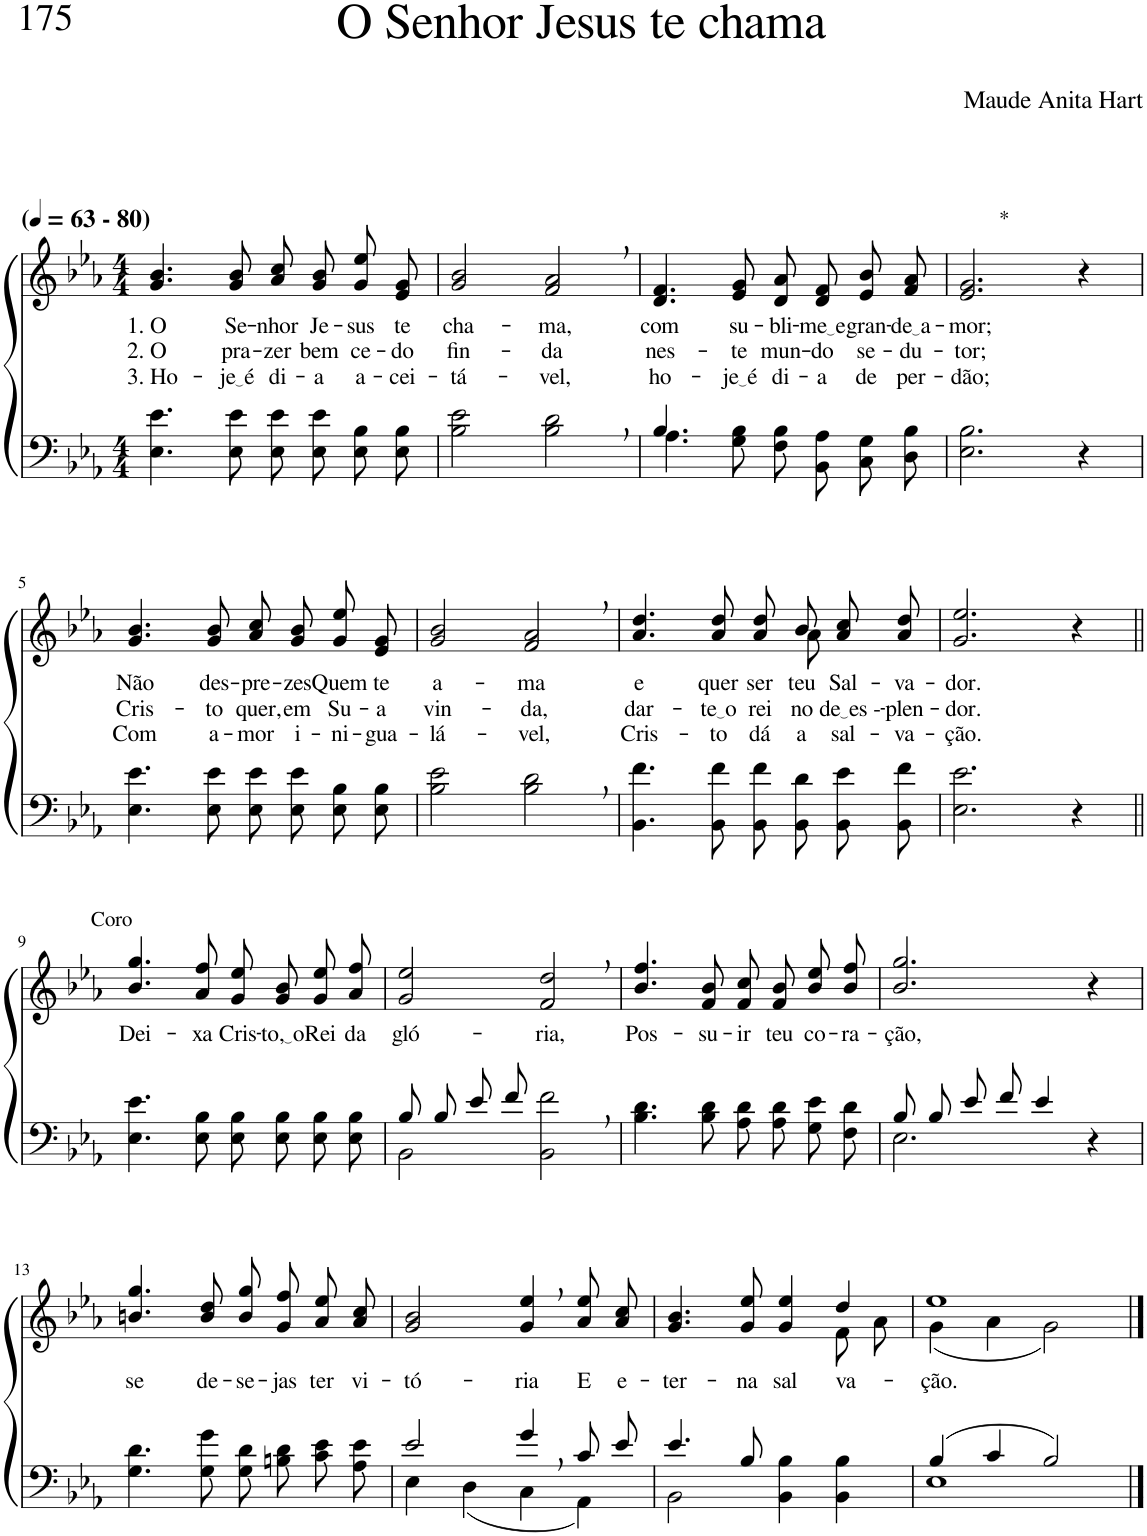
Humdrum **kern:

**kern	**kern	**text	**text	**text
*part2	*part1	*part1	*part1	*part1
*staff2	*staff1	*staff1	*staff1	*staff1
*I"Parte III e IV	*I"Parte I e II	*	*	*
*clefF4	*clefG2	*	*	*
*Trd2c3	*Trd2c3	*	*	*
*k[b-e-a-]	*k[b-e-a-]	*	*	*
*M4/4	*M4/4	*	*	*
*MM63	*MM63	*	*	*
=1	=1	=1	=1	=1
!	!LO:TX:a:B:t=(	!	!	!
!	!LO:TX:a:B:t=- 80)	!	!	!
!	!	!LO:LY:b	!LO:LY:b	!LO:LY:b
4.E-\ 4.e-\	4.g/ 4.b-/	1. O	2. O	3. Ho-
!	!	!LO:LY:b	!LO:LY:b	!LO:LY:b
8E-\ 8e-\	8g/ 8b-/	Se-	pra-	je é
!	!	!LO:LY:b	!LO:LY:b	!LO:LY:b
8E-\ 8e-\L	8a-/ 8cc/L	-nhor	-zer	di-
!	!	!LO:LY:b	!LO:LY:b	!LO:LY:b
8E-\ 8e-\J	8g/ 8b-/J	Je-	bem	-a
!	!	!LO:LY:b	!LO:LY:b	!LO:LY:b
8E-\ 8B-\L	8g/ 8ee-/L	-sus	ce-	a-
!	!	!LO:LY:b	!LO:LY:b	!LO:LY:b
8E-\ 8B-\J	8e-/ 8g/J	te	-do	-cei-
=2	=2	=2	=2	=2
!	!	!LO:LY:b	!LO:LY:b	!LO:LY:b
2B-\ 2e-\	2g/ 2b-/	cha-	fin-	-tá-
!	!	!LO:LY:b	!LO:LY:b	!LO:LY:b
2B-\, 2d\,	2f/, 2a-/,	-ma,	-da	-vel,
=3	=3	=3	=3	=3
*^	*	*	*	*
!	!	!	!LO:LY:b	!LO:LY:b	!LO:LY:b
4.B-/	4.A-\	4.d/ 4.f/	com	nes-	ho-
!	!	!	!LO:LY:b	!LO:LY:b	!LO:LY:b
2ryy	8G\ 8B-\	8e-/ 8g/	su-	-te	je é
!	!	!	!LO:LY:b	!LO:LY:b	!LO:LY:b
.	8F\ 8B-\L	8d/ 8a-/L	-bli-	mun-	di-
!	!	!	!LO:LY:b	!LO:LY:b	!LO:LY:b
.	8BB-\ 8A-\J	8d/ 8f/J	me e	-do	-a
!	!	!	!LO:LY:b	!LO:LY:b	!LO:LY:b
.	8C\ 8G\L	8e-/ 8b-/L	gran-	se-	de
!	!	!	!LO:LY:b	!LO:LY:b	!LO:LY:b
8ryy	8D\ 8B-\J	8f/ 8a-/J	de a	-du-	per-
=4	=4	=4	=4	=4	=4
!	!	!LO:TX:a:t=*	!	!	!
!	!	!	!LO:LY:b	!LO:LY:b	!LO:LY:b
*v	*v	*	*	*	*
2.E-\ 2.B-\	2.e-/ 2.g/	-mor;	-tor;	-dão;
4r	4r	.	.	.
!!LO:LB:g=z
=5	=5	=5	=5	=5
!	!	!LO:LY:b	!LO:LY:b	!LO:LY:b
4.E-\ 4.e-\	4.g/ 4.b-/	Não	Cris-	Com
!	!	!LO:LY:b	!LO:LY:b	!LO:LY:b
8E-\ 8e-\	8g/ 8b-/	des-	-to	a-
!	!	!LO:LY:b	!LO:LY:b	!LO:LY:b
8E-\ 8e-\L	8a-/ 8cc/L	-pre-	quer,	-mor
!	!	!LO:LY:b	!LO:LY:b	!LO:LY:b
8E-\ 8e-\J	8g/ 8b-/J	-zes	em	i-
!	!	!LO:LY:b	!LO:LY:b	!LO:LY:b
8E-\ 8B-\L	8g/ 8ee-/L	Quem	Su-	-ni-
!	!	!LO:LY:b	!LO:LY:b	!LO:LY:b
8E-\ 8B-\J	8e-/ 8g/J	te	-a	-gua-
=6	=6	=6	=6	=6
!	!	!LO:LY:b	!LO:LY:b	!LO:LY:b
2B-\ 2e-\	2g/ 2b-/	a-	vin-	-lá-
!	!	!LO:LY:b	!LO:LY:b	!LO:LY:b
2B-\, 2d\,	2f/, 2a-/,	-ma	-da,	-vel,
=7	=7	=7	=7	=7
!	!	!LO:LY:b	!LO:LY:b	!LO:LY:b
*	*^	*	*	*
4.BB-\ 4.f\	4.a-/ 4.dd/	8ryy	e	dar-	Cris-
!	!	!	!LO:LY:b	!LO:LY:b	!LO:LY:b
*	*v	*v	*	*	*
8BB-\ 8f\	8a-/ 8dd/	quer	te o	-to
!	!	!LO:LY:b	!LO:LY:b	!LO:LY:b
8BB-\ 8f\L	8a-/ 8dd/L	ser	rei-	dá
*	*^	*	*	*
!	!	!	!LO:LY:b	!LO:LY:b	!LO:LY:b
8BB-\ 8d\J	8b-/J	8a-\	teu	-no	a
!	!	!	!LO:LY:b	!LO:LY:b	!LO:LY:b
8BB-\ 8e-\L	8a-\ 8cc\L	4ryy	Sal-	de es -	sal-
!	!	!	!LO:LY:b	!LO:LY:b	!LO:LY:b
8BB-\ 8f\J	8a-\ 8dd\J	.	-va-	-plen-	-va-
*	*v	*v	*	*	*
=8	=8	=8	=8	=8
!	!	!LO:LY:b	!LO:LY:b	!LO:LY:b
2.E-\ 2.e-\	2.g/ 2.ee-/	-dor.	-dor.	-ção.
4r	4r	.	.	.
!!LO:LB:g=z
=9||	=9||	=9||	=9||	=9||
!	!LO:TX:a:t=Coro	!	!	!
!	!	!LO:LY:b	!	!
4.E-\ 4.e-\	4.b-/ 4.gg/	Dei-	.	.
!	!	!LO:LY:b	!	!
8E-\ 8B-\	8a-/ 8ff/	-xa	.	.
!	!	!LO:LY:b	!	!
8E-\ 8B-\L	8g/ 8ee-/L	Cris-	.	.
!	!	!LO:LY:b	!	!
8E-\ 8B-\J	8g/ 8b-/J	to, o	.	.
!	!	!LO:LY:b	!	!
8E-\ 8B-\L	8g\ 8ee-\L	Rei	.	.
!	!	!LO:LY:b	!	!
8E-\ 8B-\J	8a-\ 8ff\J	da	.	.
=10	=10	=10	=10	=10
*^	*	*	*	*
!	!	!	!LO:LY:b	!	!
8B-/L	2BB-\	2g/ 2ee-/	gló-	.	.
8B-/J	.	.	.	.	.
8e-/L	.	.	.	.	.
8f/J	.	.	.	.	.
!	!	!	!LO:LY:b	!	!
2ryy	2BB-\ 2f\	2f/, 2dd/,	-ria,	.	.
=11	=11	=11	=11	=11	=11
!	!	!	!LO:LY:b	!	!
*v	*v	*	*	*	*
4.B-\ 4.d\	4.b-/ 4.ff/	Pos-	.	.
!	!	!LO:LY:b	!	!
8B-\ 8d\	8f/ 8b-/	-su-	.	.
!	!	!LO:LY:b	!	!
8A-\ 8d\L	8f/ 8cc/L	-ir	.	.
!	!	!LO:LY:b	!	!
8A-\ 8d\J	8f/ 8b-/J	teu	.	.
!	!	!LO:LY:b	!	!
8G\ 8e-\L	8b-\ 8ee-\L	co-	.	.
!	!	!LO:LY:b	!	!
8F\ 8d\J	8b-\ 8ff\J	-ra-	.	.
=12	=12	=12	=12	=12
*^	*	*	*	*
!	!	!	!LO:LY:b	!	!
8B-/L	2.E-\	2.b-/ 2.gg/	-ção,	.	.
8B-/J	.	.	.	.	.
8e-/L	.	.	.	.	.
8f/J	.	.	.	.	.
4e-/	.	.	.	.	.
4r	4ryy	4r	.	.	.
!!LO:LB:g=z
=13	=13	=13	=13	=13	=13
!	!	!	!LO:LY:b	!	!
*v	*v	*	*	*	*
4.G\ 4.d\	4.bn/ 4.gg/	se	.	.
!	!	!LO:LY:b	!	!
8G\ 8g\	8b/ 8dd/	de-	.	.
!	!	!LO:LY:b	!	!
8G\ 8d\L	8b\ 8gg\L	-se-	.	.
!	!	!LO:LY:b	!	!
8Bn\ 8d\J	8g\ 8ff\J	-jas	.	.
!	!	!LO:LY:b	!	!
8c\ 8e-\L	8a-\ 8ee-\L	ter	.	.
!	!	!LO:LY:b	!	!
8A-\ 8e-\J	8a-\ 8cc\J	vi-	.	.
=14	=14	=14	=14	=14
*^	*	*	*	*
!	!	!	!LO:LY:b	!	!
2e-/	4E-\	2g/ 2b-/	-tó-	.	.
.	(4D\	.	.	.	.
!	!	!	!LO:LY:b	!	!
4g,/	4C\	4g/, 4ee-/,	-ria	.	.
!	!	!	!LO:LY:b	!	!
8c/L	4AA-\)	8a-\ 8ee-\L	E	.	.
!	!	!	!LO:LY:b	!	!
8e-/J	.	8a-\ 8cc\J	e-	.	.
=15	=15	=15	=15	=15	=15
!	!	!	!LO:LY:b	!	!
*	*	*^	*	*	*
4.e-/	2BB-\	4.g/ 4.b-/	2.ryy	-ter-	.	.
!	!	!	!	!LO:LY:b	!	!
8B-/	.	8g/ 8ee-/	.	-na	.	.
!	!	!	!	!LO:LY:b	!	!
2ryy	4BB-\ 4B-\	4g/ 4ee-/	.	sal-	.	.
!	!	!	!	!LO:LY:b	!	!
.	4BB-\ 4B-\	4dd/	8f\L	-va-	.	.
.	.	.	8a-\J	.	.	.
=16	=16	=16	=16	=16	=16	=16
!	!	!	!	!LO:LY:b	!	!
(4B-/	1E-	1ee-	(4g\	-ção.	.	.
4c/	.	.	4a-\	.	.	.
2B-/)	.	.	2g\)	.	.	.
*v	*v	*	*	*	*	*
*	*v	*v	*	*	*
==	==	==	==	==
*-	*-	*-	*-	*-
